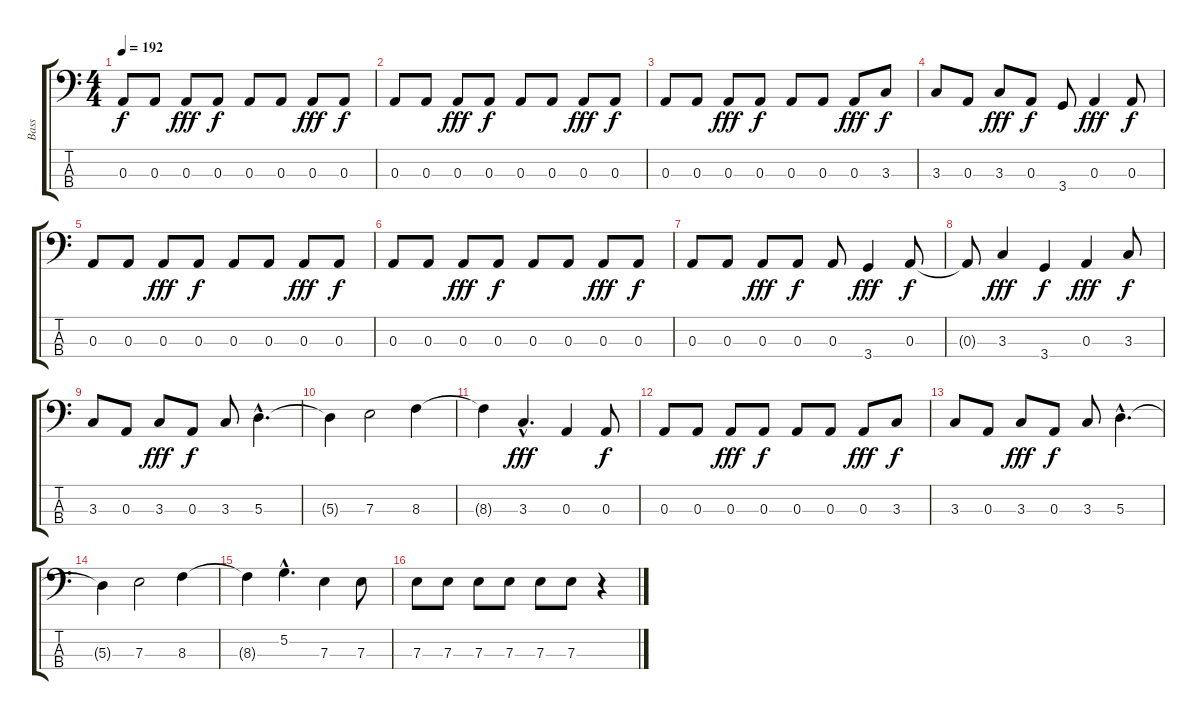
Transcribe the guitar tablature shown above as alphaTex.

\track ("Bass" "Bass") {instrument electricbasspick}
\staff {score tabs}
\tuning (G2 D2 A1 E1) {hide}
\ts (4 4)
\tempo 192
\clef f4
\ks c
0.3.8{dy f} 0.3.8 0.3.8{dy fff} 0.3.8{dy f} 0.3.8 0.3.8 0.3.8{dy fff} 0.3.8{dy f} |
0.3.8 0.3.8 0.3.8{dy fff} 0.3.8{dy f} 0.3.8 0.3.8 0.3.8{dy fff} 0.3.8{dy f} |
0.3.8 0.3.8 0.3.8{dy fff} 0.3.8{dy f} 0.3.8 0.3.8 0.3.8{dy fff} 3.3.8{dy f} |
3.3.8 0.3.8 3.3.8{dy fff} 0.3.8{dy f} 3.4.8 0.3.4{dy fff} 0.3.8{dy f} |
0.3.8 0.3.8 0.3.8{dy fff} 0.3.8{dy f} 0.3.8 0.3.8 0.3.8{dy fff} 0.3.8{dy f} |
0.3.8 0.3.8 0.3.8{dy fff} 0.3.8{dy f} 0.3.8 0.3.8 0.3.8{dy fff} 0.3.8{dy f} |
0.3.8 0.3.8 0.3.8{dy fff} 0.3.8{dy f} 0.3.8 3.4.4{dy fff} 0.3.8{dy f} |
0.3{t}.8 3.3.4{dy fff} 3.4.4{dy f} 0.3.4{dy fff} 3.3.8{dy f} |
3.3.8 0.3.8 3.3.8{dy fff} 0.3.8{dy f} 3.3.8 5.3{hac}.4{d} |
5.3{t}.4 7.3.2 8.3.4 |
8.3{t}.4 3.3{hac}.4{d dy fff} 0.3.4 0.3.8{dy f} |
0.3.8 0.3.8 0.3.8{dy fff} 0.3.8{dy f} 0.3.8 0.3.8 0.3.8{dy fff} 3.3.8{dy f} |
3.3.8 0.3.8 3.3.8{dy fff} 0.3.8{dy f} 3.3.8 5.3{hac}.4{d} |
5.3{t}.4 7.3.2 8.3.4 |
8.3{t}.4 5.2{hac}.4{d} 7.3.4 7.3.8 |
7.3.8 7.3.8 7.3.8 7.3.8 7.3.8 7.3.8 r.4
